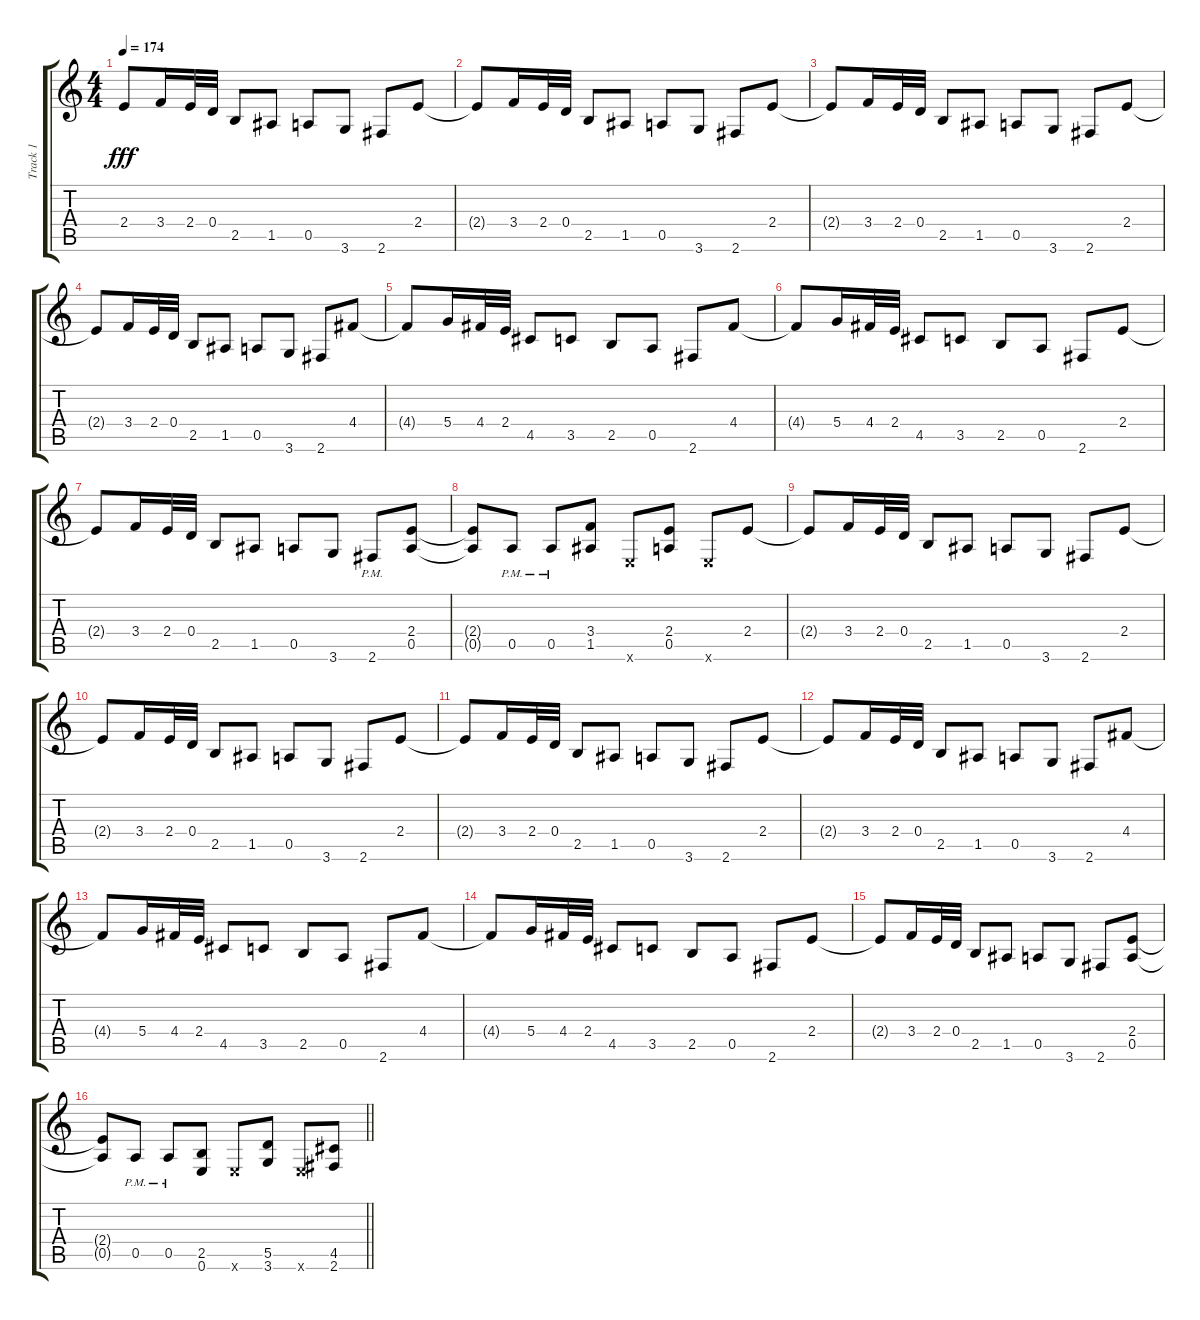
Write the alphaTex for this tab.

\track ("Track 1" "Track 1") {instrument distortionguitar}
\staff {score tabs}
\tuning (E4 B3 G3 D3 A2 E2) {hide}
\ts (4 4)
\tempo 174
\clef g2
\ks c
2.4{t}.8{dy fff} 3.4.16 2.4.32 0.4.32 2.5.8 1.5.8 0.5.8 3.6.8 2.6.8 2.4.8 |
2.4{t}.8 3.4.16 2.4.32 0.4.32 2.5.8 1.5.8 0.5.8 3.6.8 2.6.8 2.4.8 |
2.4{t}.8 3.4.16 2.4.32 0.4.32 2.5.8 1.5.8 0.5.8 3.6.8 2.6.8 2.4.8 |
2.4{t}.8 3.4.16 2.4.32 0.4.32 2.5.8 1.5.8 0.5.8 3.6.8 2.6.8 4.4.8 |
4.4{t}.8 5.4.16 4.4.32 2.4.32 4.5.8 3.5.8 2.5.8 0.5.8 2.6.8 4.4.8 |
4.4{t}.8 5.4.16 4.4.32 2.4.32 4.5.8 3.5.8 2.5.8 0.5.8 2.6.8 2.4.8 |
2.4{t}.8 3.4.16 2.4.32 0.4.32 2.5.8 1.5.8 0.5.8 3.6.8 2.6{pm}.8 (2.4 0.5).8 |
(2.4{t} 0.5{t}).8 0.5{pm}.8 0.5{pm}.8 (3.4 1.5).8 0.6{x}.8 (2.4 0.5).8 0.6{x}.8 2.4.8 |
2.4{t}.8 3.4.16 2.4.32 0.4.32 2.5.8 1.5.8 0.5.8 3.6.8 2.6.8 2.4.8 |
2.4{t}.8 3.4.16 2.4.32 0.4.32 2.5.8 1.5.8 0.5.8 3.6.8 2.6.8 2.4.8 |
2.4{t}.8 3.4.16 2.4.32 0.4.32 2.5.8 1.5.8 0.5.8 3.6.8 2.6.8 2.4.8 |
2.4{t}.8 3.4.16 2.4.32 0.4.32 2.5.8 1.5.8 0.5.8 3.6.8 2.6.8 4.4.8 |
4.4{t}.8 5.4.16 4.4.32 2.4.32 4.5.8 3.5.8 2.5.8 0.5.8 2.6.8 4.4.8 |
4.4{t}.8 5.4.16 4.4.32 2.4.32 4.5.8 3.5.8 2.5.8 0.5.8 2.6.8 2.4.8 |
2.4{t}.8 3.4.16 2.4.32 0.4.32 2.5.8 1.5.8 0.5.8 3.6.8 2.6.8 (2.4 0.5).8 |
\barLineRight lightlight
(2.4{t} 0.5{t}).8 0.5{pm}.8 0.5{pm}.8 (2.5 0.6).8 0.6{x}.8 (5.5 3.6).8 0.6{x}.8 (4.5 2.6).8
